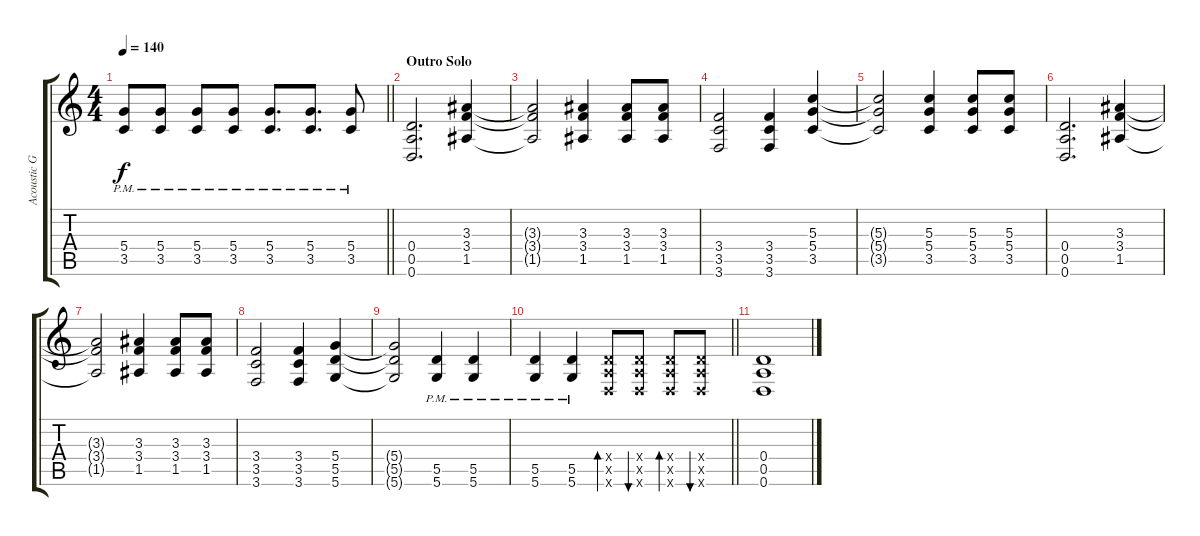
\track ("Acoustic Guitar I" "Acoustic G") {instrument acousticguitarsteel}
\staff {score tabs}
\tuning (E4 B3 G3 D3 A2 D2) {hide}
\ts (4 4)
\tempo 140
\clef g2
\barLineRight lightlight
\ks c
(5.4{pm} 3.5{pm}).8{dy f} (5.4{pm} 3.5{pm}).8 (5.4{pm} 3.5{pm}).8 (5.4{pm} 3.5{pm}).8 (5.4{pm} 3.5{pm}).8{d} (5.4{pm} 3.5{pm}).8{d} (5.4{pm} 3.5{pm}).8 |
\section ("" "Outro Solo")
(0.4 0.5 0.6).2{d} (3.3 3.4 1.5).4 |
(3.3{t} 3.4{t} 1.5{t}).2 (3.3 3.4 1.5).4 (3.3 3.4 1.5).8 (3.3 3.4 1.5).8 |
(3.4 3.5 3.6).2 (3.4 3.5 3.6).4 (5.3 5.4 3.5).4 |
(5.3{t} 5.4{t} 3.5{t}).2 (5.3 5.4 3.5).4 (5.3 5.4 3.5).8 (5.3 5.4 3.5).8 |
(0.4 0.5 0.6).2{d} (3.3 3.4 1.5).4 |
(3.3{t} 3.4{t} 1.5{t}).2 (3.3 3.4 1.5).4 (3.3 3.4 1.5).8 (3.3 3.4 1.5).8 |
(3.4 3.5 3.6).2 (3.4 3.5 3.6).4 (5.4 5.5 5.6).4 |
(5.4{t} 5.5{t} 5.6{t}).2 (5.5{pm} 5.6{pm}).4 (5.5{pm} 5.6{pm}).4 |
\barLineRight lightlight
(5.5{pm} 5.6{pm}).4 (5.5{pm} 5.6{pm}).4 (0.4{x} 0.5{x} 0.6{x}).8{bd 60} (0.4{x} 0.5{x} 0.6{x}).8{bu 60} (0.4{x} 0.5{x} 0.6{x}).8{bd 60} (0.4{x} 0.5{x} 0.6{x}).8{bu 60} |
(0.4 0.5 0.6).1
